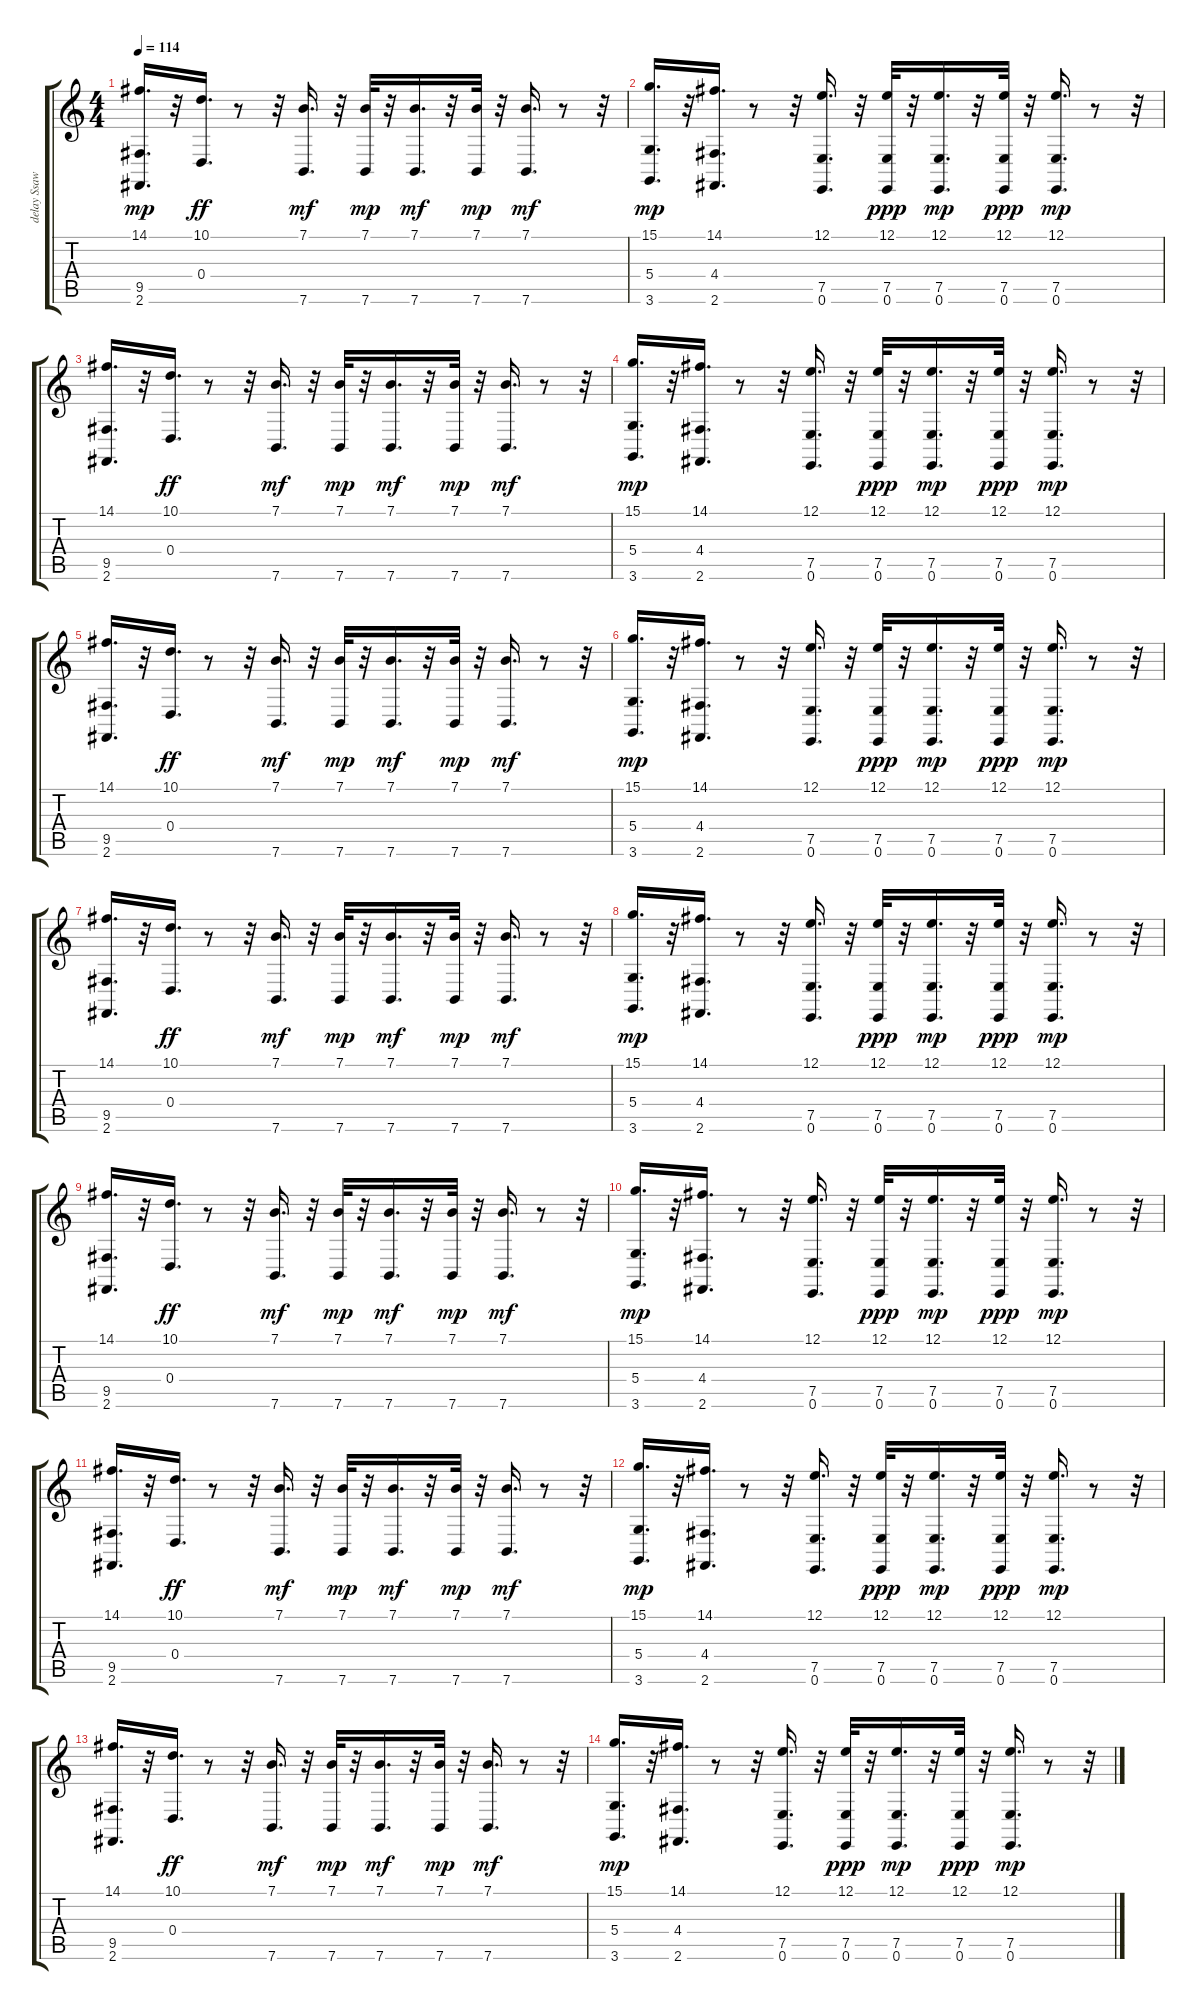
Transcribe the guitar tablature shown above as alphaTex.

\track ("delay Ssaw3" "delay Ssaw") {instrument lead2sawtooth}
\staff {score tabs}
\tuning (E4 B3 G3 D3 A2 E2) {hide}
\ts (4 4)
\tempo 114
\clef g2
\ks c
(14.1 9.5 2.6).16{d dy mp} r.32 (10.1 0.4).16{d dy ff} r.8 r.32 (7.1 7.6).16{d dy mf} r.32 (7.1 7.6).32{dy mp} r.32 (7.1 7.6).16{d dy mf} r.32 (7.1 7.6).32{dy mp} r.32 (7.1 7.6).16{d dy mf} r.8 r.32 |
(15.1 5.4 3.6).16{d dy mp} r.32 (14.1 4.4 2.6).16{d} r.8 r.32 (12.1 7.5 0.6).16{d} r.32 (12.1 7.5 0.6).32{dy ppp} r.32 (12.1 7.5 0.6).16{d dy mp} r.32 (12.1 7.5 0.6).32{dy ppp} r.32 (12.1 7.5 0.6).16{d dy mp} r.8 r.32 |
(14.1 9.5 2.6).16{d} r.32 (10.1 0.4).16{d dy ff} r.8 r.32 (7.1 7.6).16{d dy mf} r.32 (7.1 7.6).32{dy mp} r.32 (7.1 7.6).16{d dy mf} r.32 (7.1 7.6).32{dy mp} r.32 (7.1 7.6).16{d dy mf} r.8 r.32 |
(15.1 5.4 3.6).16{d dy mp} r.32 (14.1 4.4 2.6).16{d} r.8 r.32 (12.1 7.5 0.6).16{d} r.32 (12.1 7.5 0.6).32{dy ppp} r.32 (12.1 7.5 0.6).16{d dy mp} r.32 (12.1 7.5 0.6).32{dy ppp} r.32 (12.1 7.5 0.6).16{d dy mp} r.8 r.32 |
(14.1 9.5 2.6).16{d} r.32 (10.1 0.4).16{d dy ff} r.8 r.32 (7.1 7.6).16{d dy mf} r.32 (7.1 7.6).32{dy mp} r.32 (7.1 7.6).16{d dy mf} r.32 (7.1 7.6).32{dy mp} r.32 (7.1 7.6).16{d dy mf} r.8 r.32 |
(15.1 5.4 3.6).16{d dy mp} r.32 (14.1 4.4 2.6).16{d} r.8 r.32 (12.1 7.5 0.6).16{d} r.32 (12.1 7.5 0.6).32{dy ppp} r.32 (12.1 7.5 0.6).16{d dy mp} r.32 (12.1 7.5 0.6).32{dy ppp} r.32 (12.1 7.5 0.6).16{d dy mp} r.8 r.32 |
(14.1 9.5 2.6).16{d} r.32 (10.1 0.4).16{d dy ff} r.8 r.32 (7.1 7.6).16{d dy mf} r.32 (7.1 7.6).32{dy mp} r.32 (7.1 7.6).16{d dy mf} r.32 (7.1 7.6).32{dy mp} r.32 (7.1 7.6).16{d dy mf} r.8 r.32 |
(15.1 5.4 3.6).16{d dy mp} r.32 (14.1 4.4 2.6).16{d} r.8 r.32 (12.1 7.5 0.6).16{d} r.32 (12.1 7.5 0.6).32{dy ppp} r.32 (12.1 7.5 0.6).16{d dy mp} r.32 (12.1 7.5 0.6).32{dy ppp} r.32 (12.1 7.5 0.6).16{d dy mp} r.8 r.32 |
(14.1 9.5 2.6).16{d} r.32 (10.1 0.4).16{d dy ff} r.8 r.32 (7.1 7.6).16{d dy mf} r.32 (7.1 7.6).32{dy mp} r.32 (7.1 7.6).16{d dy mf} r.32 (7.1 7.6).32{dy mp} r.32 (7.1 7.6).16{d dy mf} r.8 r.32 |
(15.1 5.4 3.6).16{d dy mp} r.32 (14.1 4.4 2.6).16{d} r.8 r.32 (12.1 7.5 0.6).16{d} r.32 (12.1 7.5 0.6).32{dy ppp} r.32 (12.1 7.5 0.6).16{d dy mp} r.32 (12.1 7.5 0.6).32{dy ppp} r.32 (12.1 7.5 0.6).16{d dy mp} r.8 r.32 |
(14.1 9.5 2.6).16{d} r.32 (10.1 0.4).16{d dy ff} r.8 r.32 (7.1 7.6).16{d dy mf} r.32 (7.1 7.6).32{dy mp} r.32 (7.1 7.6).16{d dy mf} r.32 (7.1 7.6).32{dy mp} r.32 (7.1 7.6).16{d dy mf} r.8 r.32 |
(15.1 5.4 3.6).16{d dy mp} r.32 (14.1 4.4 2.6).16{d} r.8 r.32 (12.1 7.5 0.6).16{d} r.32 (12.1 7.5 0.6).32{dy ppp} r.32 (12.1 7.5 0.6).16{d dy mp} r.32 (12.1 7.5 0.6).32{dy ppp} r.32 (12.1 7.5 0.6).16{d dy mp} r.8 r.32 |
(14.1 9.5 2.6).16{d} r.32 (10.1 0.4).16{d dy ff} r.8 r.32 (7.1 7.6).16{d dy mf} r.32 (7.1 7.6).32{dy mp} r.32 (7.1 7.6).16{d dy mf} r.32 (7.1 7.6).32{dy mp} r.32 (7.1 7.6).16{d dy mf} r.8 r.32 |
(15.1 5.4 3.6).16{d dy mp} r.32 (14.1 4.4 2.6).16{d} r.8 r.32 (12.1 7.5 0.6).16{d} r.32 (12.1 7.5 0.6).32{dy ppp} r.32 (12.1 7.5 0.6).16{d dy mp} r.32 (12.1 7.5 0.6).32{dy ppp} r.32 (12.1 7.5 0.6).16{d dy mp} r.8 r.32
